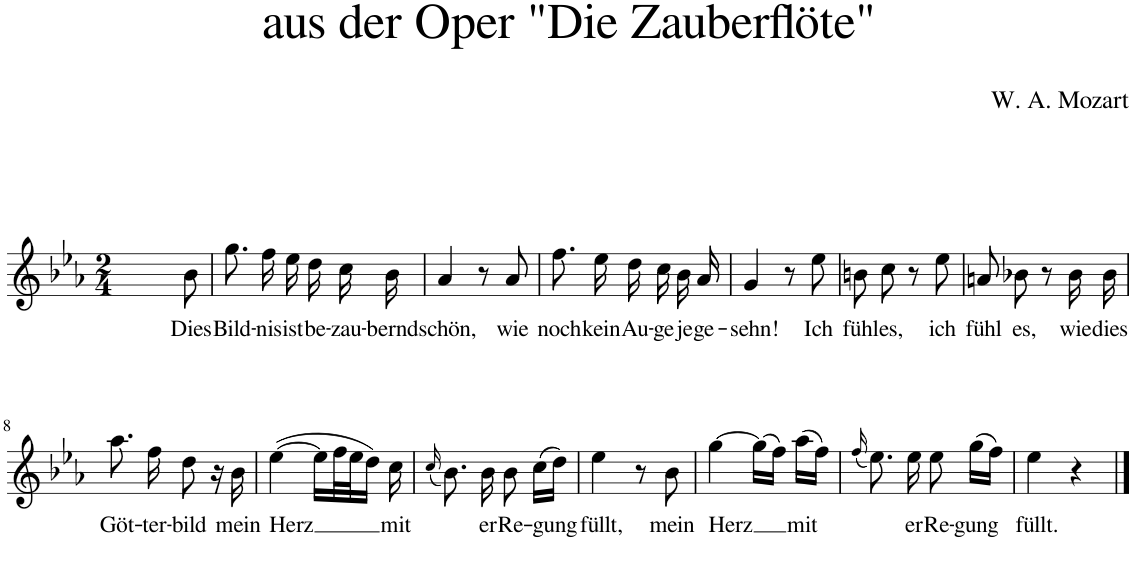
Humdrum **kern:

**kern	**text
*part1	*part1
*staff1	*staff1
*I"[Voice (G1-C6, A#1-C6)]	*
*I'V	*
*clefG2	*
*k[b-e-a-]	*
*E-:	*
*M2/4	*
=1	=1
4.ryy	.
!	!LO:LY:b
8b-\	Dies
=2	=2
!	!LO:LY:b
8.gg\	Bild-
!	!LO:LY:b
16ff\	-nis
!	!LO:LY:b
16ee-\	ist
!	!LO:LY:b
16dd\	be-
!	!LO:LY:b
16cc\	-zau-
!	!LO:LY:b
16b-\	-bernd
=3	=3
!	!LO:LY:b
4a-/	schön,
8r	.
!	!LO:LY:b
8a-/	wie
=4	=4
!	!LO:LY:b
8.ff\	noch
!	!LO:LY:b
16ee-\	kein
!	!LO:LY:b
16dd\	Au-
!	!LO:LY:b
16cc\	-ge
!	!LO:LY:b
16b-\	je
!	!LO:LY:b
16a-/	ge-
=5	=5
!	!LO:LY:b
4g/	-sehn!
8r	.
!	!LO:LY:b
8ee-\	Ich
=6	=6
!	!LO:LY:b
8bn\	fühl
!	!LO:LY:b
8cc\	es,
8r	.
!	!LO:LY:b
8ee-\	ich
=7	=7
!	!LO:LY:b
8an/	fühl
!	!LO:LY:b
8b-X\	es,
8r	.
!	!LO:LY:b
16b-\	wie
!	!LO:LY:b
16b-\	dies
!!LO:LB:g=z
=8	=8
!	!LO:LY:b
8.aa-\	Göt-
!	!LO:LY:b
16ff\	-ter-
!	!LO:LY:b
8dd\	-bild
16r	.
!	!LO:LY:b
16b-\	mein
=9	=9
!	!LO:LY:b
([4ee-\	Herz
16ee-\LL]	.
32ff\L	.
32ee-\J	.
16dd\JJ)	.
!	!LO:LY:b
16cc\	mit
=10	=10
(16qcc/	.
8.b-\)	.
!	!LO:LY:b
16b-\	-er
!	!LO:LY:b
8b-\	Re-
!	!LO:LY:b
(16cc\LL	-gung
16dd\JJ)	.
=11	=11
!	!LO:LY:b
4ee-\	füllt,
8r	.
!	!LO:LY:b
8b-\	mein
=12	=12
!	!LO:LY:b
[4gg\	Herz
(16gg\LL]	.
16ff\JJ)	.
!	!LO:LY:b
(16aa-\LL	mit
16ff\JJ)	.
=13	=13
(16qff/	.
8.ee-\)	.
!	!LO:LY:b
16ee-\	-er
!	!LO:LY:b
8ee-\	Re-
!	!LO:LY:b
(16gg\LL	-gung
16ff\JJ)	.
=14	=14
!	!LO:LY:b
4ee-\	füllt.
4r	.
==	==
*-	*-
